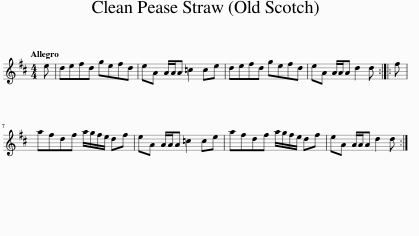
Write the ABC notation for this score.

X:1
L:1/8
Q:1/4=120
M:4/4
I:linebreak $
K:D
V:1 treble
V:1
 e | defd gefd | eA A/A/A =c2 ce | defd gefd | eA A/A/A d2 d :: %5
 f |$ afdf a/g/f/e/ df | eA A/A/A =c2 ce | afdf a/g/f/e/ df | eA A/A/A d2 d :| %10
